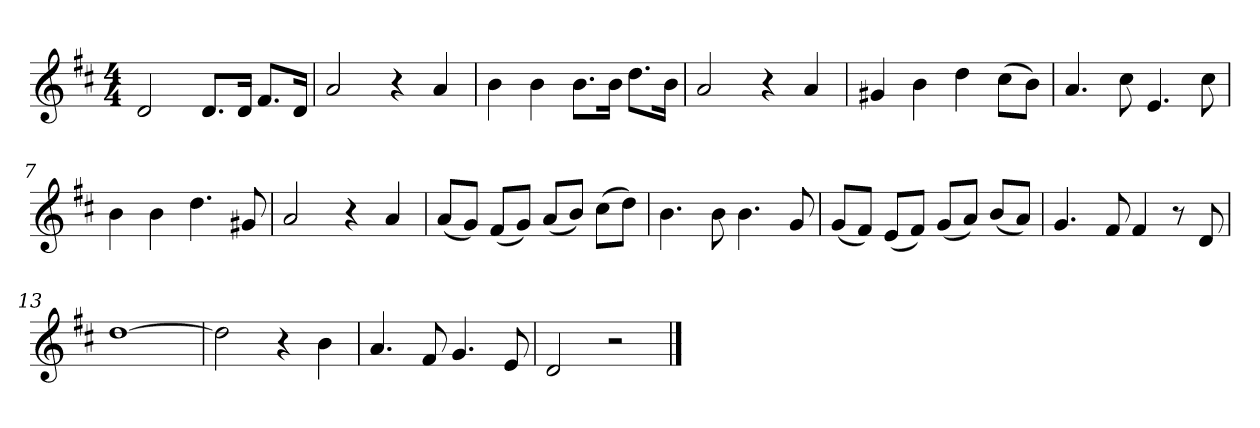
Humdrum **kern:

**kern
*part1
*staff1
*k[f#c#]
*M4/4
*MM120
=1
2d
8.dL
16dJk
8.f#L
16dJk
=2
2a
4r
4a
=3
4b
4b
8.bL
16bJk
8.ddL
16bJk
=4
2a
4r
4a
=5
4g#X
4b
4dd
(8cc#L
8bJ)
=6
4.a
8cc#
4.e
8cc#
=7
4b
4b
4.dd
8g#X
=8
2a
4r
4a
=9
(8aL
8gJ)
(8f#L
8gJ)
(8aL
8bJ)
(8cc#L
8ddJ)
=10
4.b
8b
4.b
8g
=11
(8gL
8f#J)
(8eL
8f#J)
(8gL
8aJ)
(8bL
8aJ)
=12
4.g
8f#
4f#
8r
8d
=13
[1dd
=14
2dd]
4r
4b
=15
4.a
8f#
4.g
8e
=16
2d
2r
==
*-
